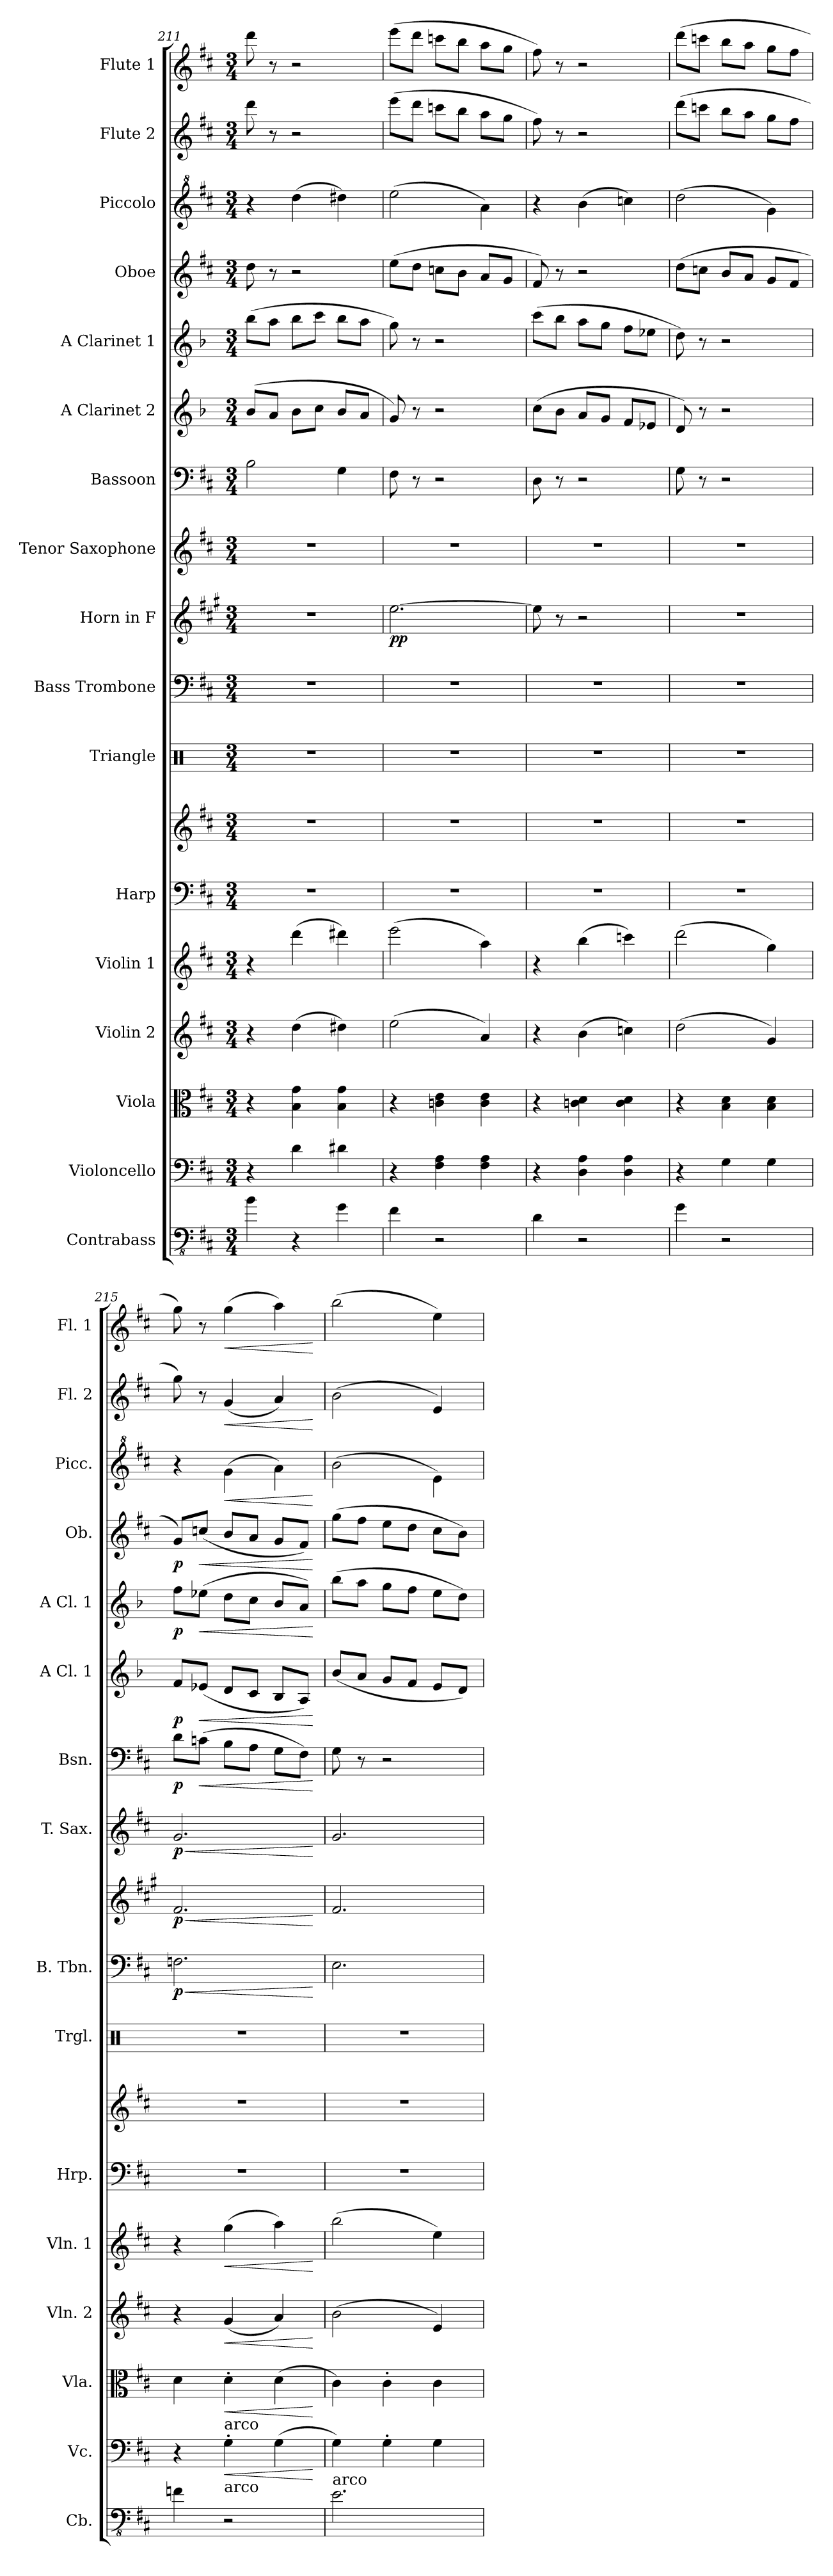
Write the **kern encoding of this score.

**kern	**kern	**dynam	**kern	**dynam	**kern	**dynam	**kern	**dynam	**kern	**kern	**kern	**kern	**dynam	**kern	**dynam	**kern	**dynam	**kern	**dynam	**kern	**dynam	**kern	**dynam	**kern	**dynam	**kern	**dynam	**kern	**dynam	**kern	**dynam
*part17	*part16	*part16	*part15	*part15	*part14	*part14	*part13	*part13	*part12	*part12	*part11	*part10	*part10	*part9	*part9	*part8	*part8	*part7	*part7	*part6	*part6	*part5	*part5	*part4	*part4	*part3	*part3	*part2	*part2	*part1	*part1
*staff18	*staff17	*staff17	*staff16	*staff16	*staff15	*staff15	*staff14	*staff14	*staff13	*staff12	*staff11	*staff10	*staff10	*staff9	*staff9	*staff8	*staff8	*staff7	*staff7	*staff6	*staff6	*staff5	*staff5	*staff4	*staff4	*staff3	*staff3	*staff2	*staff2	*staff1	*staff1
*I"Contrabass	*I"Violoncello	*	*I"Viola	*	*I"Violin 2	*	*I"Violin 1	*	*I"Harp	*	*I"Triangle	*I"Bass Trombone	*	*I"Horn in F	*	*I"Tenor Saxophone	*	*I"Bassoon	*	*I"A Clarinet 2	*	*I"A Clarinet 1	*	*I"Oboe	*	*I"Piccolo	*	*I"Flute 2	*	*I"Flute 1	*
*I'Cb.	*I'Vc.	*	*I'Vla.	*	*I'Vln. 2	*	*I'Vln. 1	*	*I'Hrp.	*	*I'Trgl.	*I'B. Tbn.	*	*	*	*I'T. Sax.	*	*I'Bsn.	*	*I'A Cl. 1	*	*I'A Cl. 1	*	*I'Ob.	*	*I'Picc.	*	*I'Fl. 2	*	*I'Fl. 1	*
*clefFv4	*clefF4	*	*clefC3	*	*clefG2	*	*clefG2	*	*clefF4	*clefG2	*clefX	*clefF4	*	*clefG2	*	*clefG2	*	*clefF4	*	*clefG2	*	*clefG2	*	*clefG2	*	*clefG^2	*	*clefG2	*	*clefG2	*
*ITrd7c12	*	*	*	*	*	*	*	*	*	*	*	*	*	*ITrd4c7	*	*ITrd8c14	*	*	*	*ITrd2c3	*	*ITrd2c3	*	*	*	*ITrd-7c-12	*	*	*	*	*
*k[f#c#]	*k[f#c#]	*	*k[f#c#]	*	*k[f#c#]	*	*k[f#c#]	*	*k[f#c#]	*k[f#c#]	*k[]	*k[f#c#]	*	*k[f#c#]	*	*k[f#c#]	*	*k[f#c#]	*	*k[f#c#]	*	*k[f#c#]	*	*k[f#c#]	*	*k[f#c#]	*	*k[f#c#]	*	*k[f#c#]	*
*M3/4	*M3/4	*	*M3/4	*	*M3/4	*	*M3/4	*	*M3/4	*M3/4	*M3/4	*M3/4	*	*M3/4	*	*M3/4	*	*M3/4	*	*M3/4	*	*M3/4	*	*M3/4	*	*M3/4	*	*M3/4	*	*M3/4	*
=211	=211	=211	=211	=211	=211	=211	=211	=211	=211	=211	=211	=211	=211	=211	=211	=211	=211	=211	=211	=211	=211	=211	=211	=211	=211	=211	=211	=211	=211	=211	=211
4BB\	4r	.	4r	.	4r	.	4r	.	2.r	2.r	2.r	2.r	.	2.r	.	2.r	.	2B\	.	(8g/L	.	(8gg\L	.	8dd\	.	4r	.	8ddd\	.	8ddd\	.
.	.	.	.	.	.	.	.	.	.	.	.	.	.	.	.	.	.	.	.	8f#/J	.	8ff#\J	.	8r	.	.	.	8r	.	8r	.
4r	4d\	.	4B\ 4g\	.	(4dd\	.	(4ddd\	.	.	.	.	.	.	.	.	.	.	.	.	8g\L	.	8gg\L	.	2r	.	(4dddd\	.	2r	.	2r	.
.	.	.	.	.	.	.	.	.	.	.	.	.	.	.	.	.	.	.	.	8a\J	.	8aa\J	.	.	.	.	.	.	.	.	.
4GG\	4d#X\	.	4B\ 4g\	.	4dd#X\)	.	4ddd#X\)	.	.	.	.	.	.	.	.	.	.	4G\	.	8g/L	.	8gg\L	.	.	.	4dddd#X\)	.	.	.	.	.
.	.	.	.	.	.	.	.	.	.	.	.	.	.	.	.	.	.	.	.	8f#/J	.	8ff#\J	.	.	.	.	.	.	.	.	.
=212	=212	=212	=212	=212	=212	=212	=212	=212	=212	=212	=212	=212	=212	=212	=212	=212	=212	=212	=212	=212	=212	=212	=212	=212	=212	=212	=212	=212	=212	=212	=212
!	!	!	!	!	!	!	!	!	!	!	!	!	!	!	!LO:DY:b	!	!	!	!	!	!	!	!	!	!	!	!	!	!	!	!
4FF#\	4r	.	4r	.	(2ee\	.	(2eee\	.	2.r	2.r	2.r	2.r	.	[2.a\	pp	2.r	.	8F#\	.	8e/)	.	8ee\)	.	(8ee\L	.	(2eeee\	.	(8eee\L	.	(8eee\L	.
.	.	.	.	.	.	.	.	.	.	.	.	.	.	.	.	.	.	8r	.	8r	.	8r	.	8dd\J	.	.	.	8ddd\J	.	8ddd\J	.
2r	4F#\ 4A\	.	4cn\ 4e\	.	.	.	.	.	.	.	.	.	.	.	.	.	.	2r	.	2r	.	2r	.	8ccn\L	.	.	.	8cccn\L	.	8cccn\L	.
.	.	.	.	.	.	.	.	.	.	.	.	.	.	.	.	.	.	.	.	.	.	.	.	8b\J	.	.	.	8bb\J	.	8bb\J	.
.	4F#\ 4A\	.	4c\ 4e\	.	4a/)	.	4aa\)	.	.	.	.	.	.	.	.	.	.	.	.	.	.	.	.	8a/L	.	4aaa\)	.	8aa\L	.	8aa\L	.
.	.	.	.	.	.	.	.	.	.	.	.	.	.	.	.	.	.	.	.	.	.	.	.	8g/J	.	.	.	8gg\J	.	8gg\J	.
!!LO:PB:g=z
=213	=213	=213	=213	=213	=213	=213	=213	=213	=213	=213	=213	=213	=213	=213	=213	=213	=213	=213	=213	=213	=213	=213	=213	=213	=213	=213	=213	=213	=213	=213	=213
4DD\	4r	.	4r	.	4r	.	4r	.	2.r	2.r	2.r	2.r	.	8a\]	.	2.r	.	8D\	.	(8a\L	.	(8aa\L	.	8f#/)	.	4r	.	8ff#\)	.	8ff#\)	.
.	.	.	.	.	.	.	.	.	.	.	.	.	.	8r	.	.	.	8r	.	8g\J	.	8gg\J	.	8r	.	.	.	8r	.	8r	.
2r	4D\ 4A\	.	4cn\ 4d\	.	(4b\	.	(4bb\	.	.	.	.	.	.	2r	.	.	.	2r	.	8f#/L	.	8ff#\L	.	2r	.	(4bbb\	.	2r	.	2r	.
.	.	.	.	.	.	.	.	.	.	.	.	.	.	.	.	.	.	.	.	8e/J	.	8ee\J	.	.	.	.	.	.	.	.	.
.	4D\ 4A\	.	4c\ 4d\	.	4ccn\)	.	4cccn\)	.	.	.	.	.	.	.	.	.	.	.	.	8d/L	.	8dd\L	.	.	.	4ccccn\)	.	.	.	.	.
.	.	.	.	.	.	.	.	.	.	.	.	.	.	.	.	.	.	.	.	8cn/J	.	8ccn\J	.	.	.	.	.	.	.	.	.
=214	=214	=214	=214	=214	=214	=214	=214	=214	=214	=214	=214	=214	=214	=214	=214	=214	=214	=214	=214	=214	=214	=214	=214	=214	=214	=214	=214	=214	=214	=214	=214
4GG\	4r	.	4r	.	(2dd\	.	(2ddd\	.	2.r	2.r	2.r	2.r	.	2.r	.	2.r	.	8G\	.	8B/)	.	8b\)	.	(8dd\L	.	(2dddd\	.	(8ddd\L	.	(8ddd\L	.
.	.	.	.	.	.	.	.	.	.	.	.	.	.	.	.	.	.	8r	.	8r	.	8r	.	8ccn\J	.	.	.	8cccn\J	.	8cccn\J	.
2r	4G\	.	4B\ 4d\	.	.	.	.	.	.	.	.	.	.	.	.	.	.	2r	.	2r	.	2r	.	8b/L	.	.	.	8bb\L	.	8bb\L	.
.	.	.	.	.	.	.	.	.	.	.	.	.	.	.	.	.	.	.	.	.	.	.	.	8a/J	.	.	.	8aa\J	.	8aa\J	.
.	4G\	.	4B\ 4d\	.	4g/)	.	4gg\)	.	.	.	.	.	.	.	.	.	.	.	.	.	.	.	.	8g/L	.	4ggg\)	.	8gg\L	.	8gg\L	.
.	.	.	.	.	.	.	.	.	.	.	.	.	.	.	.	.	.	.	.	.	.	.	.	8f#/J	.	.	.	8ff#\J	.	8ff#\J	.
=215	=215	=215	=215	=215	=215	=215	=215	=215	=215	=215	=215	=215	=215	=215	=215	=215	=215	=215	=215	=215	=215	=215	=215	=215	=215	=215	=215	=215	=215	=215	=215
!	!	!	!	!	!	!	!	!	!	!	!	!	!LO:HP:b	!	!LO:HP:b	!	!LO:HP:b	!	!	!	!	!	!	!	!	!	!	!	!	!	!
!	!	!	!	!	!	!	!	!	!	!	!	!	!LO:DY:n=1:b	!	!LO:DY:n=1:b	!	!LO:DY:n=1:b	!	!LO:DY:b	!	!LO:DY:b	!	!LO:DY:b	!	!LO:DY:b	!	!	!	!	!	!
4FFn\	4r	.	4d\	.	4r	.	4r	.	2.r	2.r	2.r	2.Fn\	< p	2.B/	< p	2.G/	< p	8d\L	p	8d/L	p	8dd\L	p	8g/L)	p	4r	.	8gg\)	.	8gg\)	.
!	!	!	!	!	!	!	!	!	!	!	!	!	!	!	!	!	!	!	!LO:HP:b	!	!LO:HP:b	!	!LO:HP:b	!	!LO:HP:b	!	!	!	!	!	!
.	.	.	.	.	.	.	.	.	.	.	.	.	.	.	.	.	.	(8cn\J	<	(8cn/J	<	(8ccn\J	<	(8ccn/J	<	.	.	8r	.	8r	.
!	!	!	!LO:TX:b:t=arco	!	!	!	!	!	!	!	!	!	!	!	!	!	!	!	!	!	!	!	!	!	!	!	!	!	!	!	!
!	!LO:TX:b:t=arco	!	!	!	!	!	!	!	!	!	!	!	!	!	!	!	!	!	!	!	!	!	!	!	!	!	!	!	!	!	!
!	!	!LO:HP:b	!	!LO:HP:b	!	!LO:HP:b	!	!LO:HP:b	!	!	!	!	!	!	!	!	!	!	!	!	!	!	!	!	!	!	!LO:HP:b	!	!LO:HP:b	!	!LO:HP:b
2r	4G'\	<	4d'\	<	(4g/	<	(4gg\	<	.	.	.	.	.	.	.	.	.	8B\L	.	8B/L	.	8b\L	.	8b/L	.	(4ggg\	<	(4g/	<	(4gg\	<
.	.	.	.	.	.	.	.	.	.	.	.	.	.	.	.	.	.	8A\J	.	8A/J	.	8a\J	.	8a/J	.	.	.	.	.	.	.
.	(4G\	.	(4d\	.	4a/)	.	4aa\)	.	.	.	.	.	.	.	.	.	.	8G\L	.	8G/L	.	8g/L	.	8g/L	.	4aaa\)	.	4a/)	.	4aa\)	.
.	.	.	.	.	.	.	.	.	.	.	.	.	.	.	.	.	.	8F#\J)	.	8F#/J)	.	8f#/J)	.	8f#/J)	.	.	.	.	.	.	.
.	.	[	.	[	.	[	.	[	.	.	.	.	[	.	[	.	[	.	[	.	[	.	[	.	[	.	[	.	[	.	[
=216	=216	=216	=216	=216	=216	=216	=216	=216	=216	=216	=216	=216	=216	=216	=216	=216	=216	=216	=216	=216	=216	=216	=216	=216	=216	=216	=216	=216	=216	=216	=216
!LO:TX:a:t=arco	!	!	!	!	!	!	!	!	!	!	!	!	!	!	!	!	!	!	!	!	!	!	!	!	!	!	!	!	!	!	!
2.EE\	4G\)	.	4c#\)	.	(2b\	.	(2bb\	.	2.r	2.r	2.r	2.E\	.	2.B/	.	2.G/	.	8G\	.	(8g/L	.	(8gg\L	.	(8gg\L	.	(2bbb\	.	(2b\	.	(2bb\	.
.	.	.	.	.	.	.	.	.	.	.	.	.	.	.	.	.	.	8r	.	8f#/J	.	8ff#\J	.	8ff#\J	.	.	.	.	.	.	.
.	4G'\	.	4c#'\	.	.	.	.	.	.	.	.	.	.	.	.	.	.	2r	.	8e/L	.	8ee\L	.	8ee\L	.	.	.	.	.	.	.
.	.	.	.	.	.	.	.	.	.	.	.	.	.	.	.	.	.	.	.	8d/J	.	8dd\J	.	8dd\J	.	.	.	.	.	.	.
.	4G\	.	4c#\	.	4e/)	.	4ee\)	.	.	.	.	.	.	.	.	.	.	.	.	8c#/L	.	8cc#\L	.	8cc#\L	.	4eee\)	.	4e/)	.	4ee\)	.
.	.	.	.	.	.	.	.	.	.	.	.	.	.	.	.	.	.	.	.	8B/J)	.	8b\J)	.	8b\J)	.	.	.	.	.	.	.
=	=	=	=	=	=	=	=	=	=	=	=	=	=	=	=	=	=	=	=	=	=	=	=	=	=	=	=	=	=	=	=
*-	*-	*-	*-	*-	*-	*-	*-	*-	*-	*-	*-	*-	*-	*-	*-	*-	*-	*-	*-	*-	*-	*-	*-	*-	*-	*-	*-	*-	*-	*-	*-
